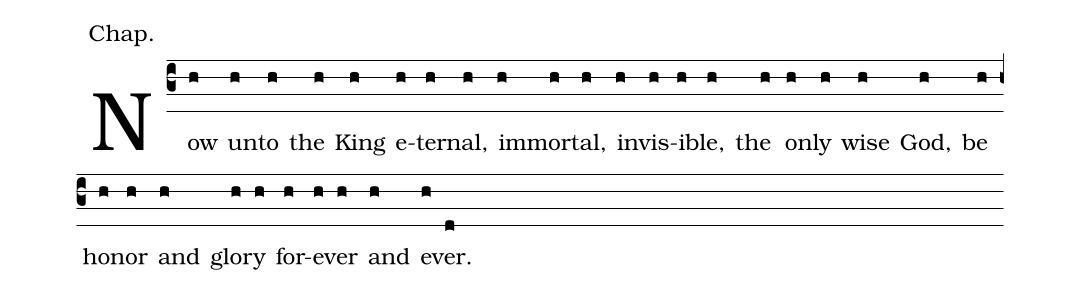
annotation: Chap.;
%%
(c3) Now(h) un(h)to(h) the(h) King(h) e(h)ter(h)nal,(h) im(h)mor(h)tal,(h) in(h)vis(h)i(h)ble,(h) the(h) on(h)ly(h) wise(h) God,(h) be(h) hon(h)or(h) and(h) glo(h)ry(h) for(h)ev(h)er(h) and(h) ev(h)er.(d)
